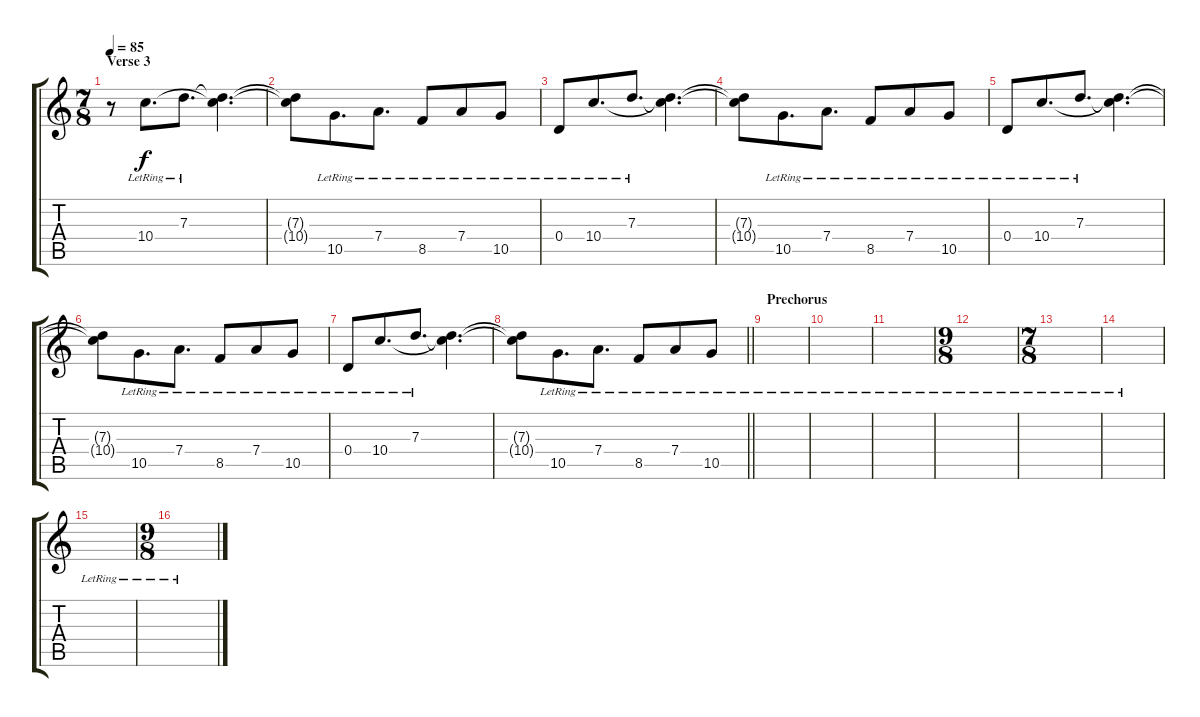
\track "" {instrument distortionguitar}
\staff {score tabs}
\tuning (E4 B3 G3 D3 A2 D2) {hide}
\ts (7 8)
\section ("" "Verse 3")
\tempo 85
\clef g2
\ks c
r.8{dy f} 10.4{lr}.8{d} 7.3{lr}.8{d} (7.3{t} 10.4{t}).4{d} |
(7.3{t} 10.4{t}).8 10.5{lr}.8{d} 7.4{lr}.8{d} 8.5{lr}.8 7.4{lr}.8 10.5{lr}.8 |
0.4{lr}.8 10.4{lr}.8{d} 7.3{lr}.8{d} (7.3{t} 10.4{t}).4{d} |
(7.3{t} 10.4{t}).8 10.5{lr}.8{d} 7.4{lr}.8{d} 8.5{lr}.8 7.4{lr}.8 10.5{lr}.8 |
0.4{lr}.8 10.4{lr}.8{d} 7.3{lr}.8{d} (7.3{t} 10.4{t}).4{d} |
(7.3{t} 10.4{t}).8 10.5{lr}.8{d} 7.4{lr}.8{d} 8.5{lr}.8 7.4{lr}.8 10.5{lr}.8 |
0.4{lr}.8 10.4{lr}.8{d} 7.3{lr}.8{d} (7.3{t} 10.4{t}).4{d} |
\barLineRight lightlight
(7.3{t} 10.4{t}).8 10.5{lr}.8{d} 7.4{lr}.8{d} 8.5{lr}.8 7.4{lr}.8 10.5{lr}.8 |
\section ("" "Prechorus")
|
|
|
\ts (9 8)
|
\ts (7 8)
|
|
|
\ts (9 8)
